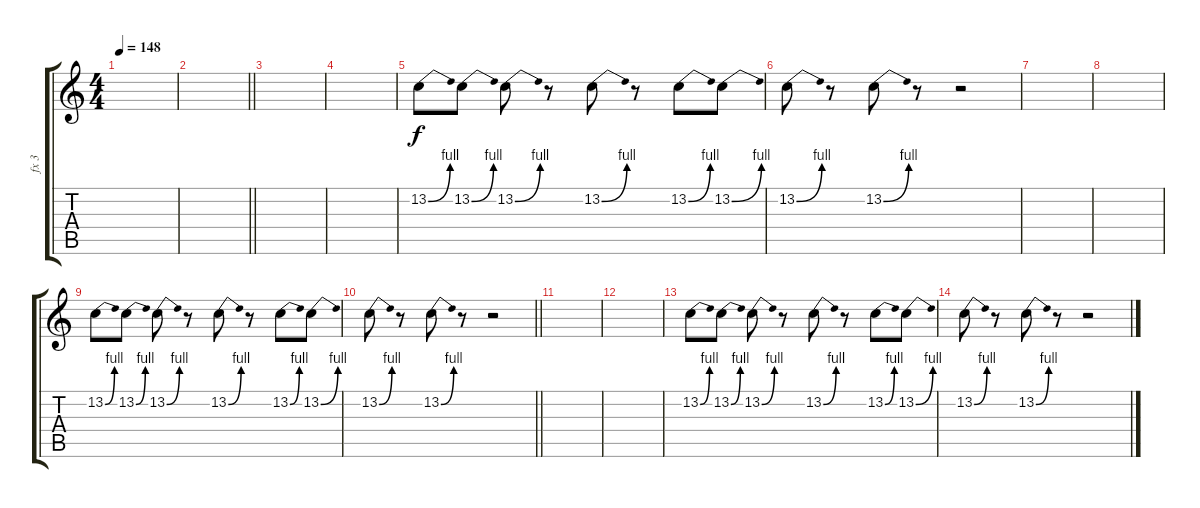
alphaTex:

\track ("fx 3" "fx 3") {instrument panflute}
\staff {score tabs}
\tuning (E4 B3 G3 D3 A2 E2) {hide}
\ts (4 4)
\tempo 148
\clef g2
\ks c
|
\barLineRight lightlight
|
\section ("" "")
|
|
13.2{be (bend 0 0 60 4)}.8 13.2{be (bend 0 0 60 4)}.8 13.2{be (bend 0 0 60 4)}.8 r.8 13.2{be (bend 0 0 60 4)}.8 r.8 13.2{be (bend 0 0 60 4)}.8 13.2{be (bend 0 0 60 4)}.8 |
13.2{be (bend 0 0 60 4)}.8 r.8 13.2{be (bend 0 0 60 4)}.8 r.8 r.2 |
|
|
13.2{be (bend 0 0 60 4)}.8 13.2{be (bend 0 0 60 4)}.8 13.2{be (bend 0 0 60 4)}.8 r.8 13.2{be (bend 0 0 60 4)}.8 r.8 13.2{be (bend 0 0 60 4)}.8 13.2{be (bend 0 0 60 4)}.8 |
\barLineRight lightlight
13.2{be (bend 0 0 60 4)}.8 r.8 13.2{be (bend 0 0 60 4)}.8 r.8 r.2 |
\section ("" "")
|
|
13.2{be (bend 0 0 60 4)}.8 13.2{be (bend 0 0 60 4)}.8 13.2{be (bend 0 0 60 4)}.8 r.8 13.2{be (bend 0 0 60 4)}.8 r.8 13.2{be (bend 0 0 60 4)}.8 13.2{be (bend 0 0 60 4)}.8 |
13.2{be (bend 0 0 60 4)}.8 r.8 13.2{be (bend 0 0 60 4)}.8 r.8 r.2
